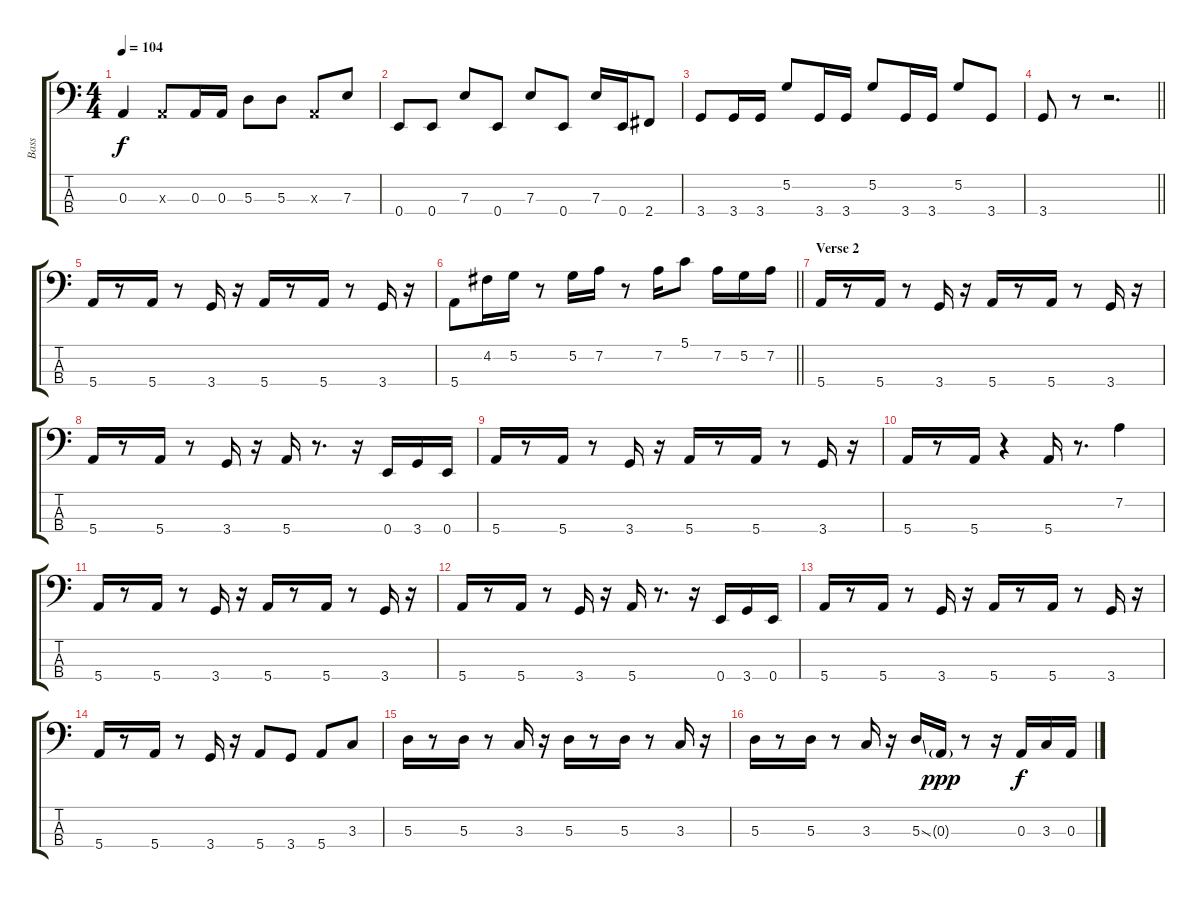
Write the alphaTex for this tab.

\track ("Bass" "Bass") {instrument electricbassfinger}
\staff {score tabs}
\tuning (G2 D2 A1 E1) {hide}
\ts (4 4)
\tempo 104
\clef f4
\ks c
0.3.4{dy f} 0.3{x}.8 0.3.16 0.3.16 5.3.8 5.3.8 0.3{x}.8 7.3.8 |
0.4.8 0.4.8 7.3.8 0.4.8 7.3.8 0.4.8 7.3.16 0.4.16 2.4.8 |
3.4.8 3.4.16 3.4.16 5.2.8 3.4.16 3.4.16 5.2.8 3.4.16 3.4.16 5.2.8 3.4.8 |
\barLineRight lightlight
3.4.8 r.8 r.2{d} |
5.4.16 r.8 5.4.16 r.8 3.4.16 r.16 5.4.16 r.8 5.4.16 r.8 3.4.16 r.16 |
\barLineRight lightlight
5.4.8 4.2.16 5.2.16 r.8 5.2.16 7.2.16 r.8 7.2.16 5.1.8 7.2.16 5.2.16 7.2.16 |
\section ("" "Verse 2")
5.4.16 r.8 5.4.16 r.8 3.4.16 r.16 5.4.16 r.8 5.4.16 r.8 3.4.16 r.16 |
5.4.16 r.8 5.4.16 r.8 3.4.16 r.16 5.4.16 r.8{d} r.16 0.4.16 3.4.16 0.4.16 |
5.4.16 r.8 5.4.16 r.8 3.4.16 r.16 5.4.16 r.8 5.4.16 r.8 3.4.16 r.16 |
5.4.16 r.8 5.4.16 r.4 5.4.16 r.8{d} 7.2.4 |
5.4.16 r.8 5.4.16 r.8 3.4.16 r.16 5.4.16 r.8 5.4.16 r.8 3.4.16 r.16 |
5.4.16 r.8 5.4.16 r.8 3.4.16 r.16 5.4.16 r.8{d} r.16 0.4.16 3.4.16 0.4.16 |
5.4.16 r.8 5.4.16 r.8 3.4.16 r.16 5.4.16 r.8 5.4.16 r.8 3.4.16 r.16 |
5.4.16 r.8 5.4.16 r.8 3.4.16 r.16 5.4.8 3.4.8 5.4.8 3.3.8 |
5.3.16 r.8 5.3.16 r.8 3.3.16 r.16 5.3.16 r.8 5.3.16 r.8 3.3.16 r.16 |
5.3.16 r.8 5.3.16 r.8 3.3.16 r.16 5.3{ss}.16 0.3{g}.16{dy ppp} r.8 r.16 0.3.16{dy f} 3.3.16 0.3.16
